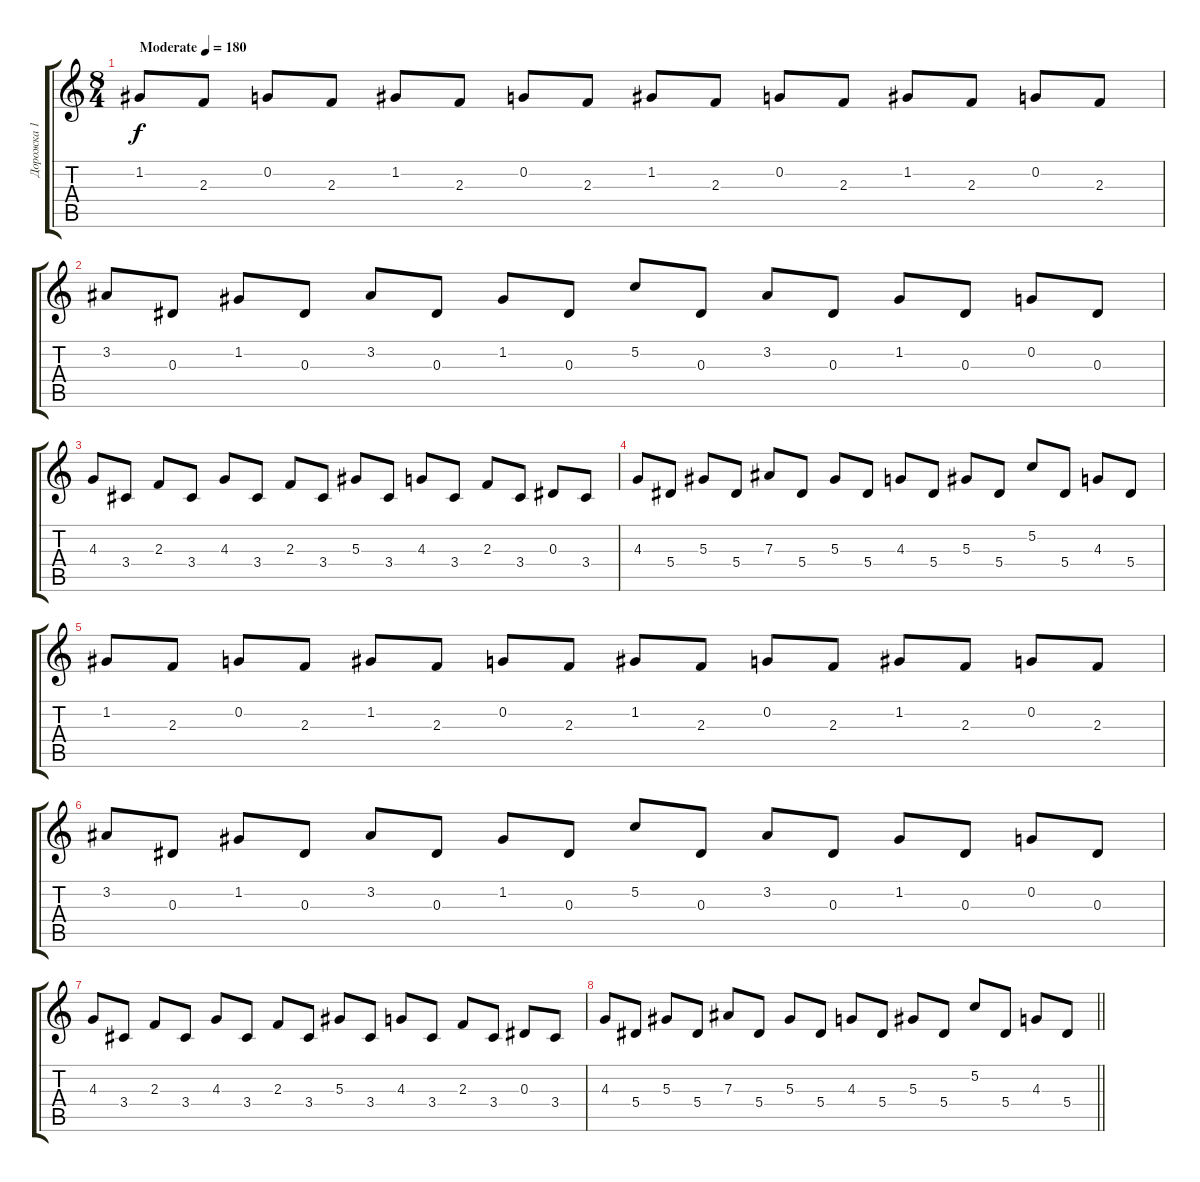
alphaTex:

\track ("Дорожка 1" "Дорожка 1") {instrument electricguitarclean}
\staff {score tabs}
\tuning (C4 G3 Eb3 Bb2 F2 C2) {hide}
\ts (8 4)
\tempo (180 "Moderate")
\clef g2
\ks c
1.2.8{dy f instrument electricguitarclean} 2.3.8 0.2.8 2.3.8 1.2.8 2.3.8 0.2.8 2.3.8 1.2.8 2.3.8 0.2.8 2.3.8 1.2.8 2.3.8 0.2.8 2.3.8 |
3.2.8 0.3.8 1.2.8 0.3.8 3.2.8 0.3.8 1.2.8 0.3.8 5.2.8 0.3.8 3.2.8 0.3.8 1.2.8 0.3.8 0.2.8 0.3.8 |
4.3.8 3.4.8 2.3.8 3.4.8 4.3.8 3.4.8 2.3.8 3.4.8 5.3.8 3.4.8 4.3.8 3.4.8 2.3.8 3.4.8 0.3.8 3.4.8 |
4.3.8 5.4.8 5.3.8 5.4.8 7.3.8 5.4.8 5.3.8 5.4.8 4.3.8 5.4.8 5.3.8 5.4.8 5.2.8 5.4.8 4.3.8 5.4.8 |
1.2.8 2.3.8 0.2.8 2.3.8 1.2.8 2.3.8 0.2.8 2.3.8 1.2.8 2.3.8 0.2.8 2.3.8 1.2.8 2.3.8 0.2.8 2.3.8 |
3.2.8 0.3.8 1.2.8 0.3.8 3.2.8 0.3.8 1.2.8 0.3.8 5.2.8 0.3.8 3.2.8 0.3.8 1.2.8 0.3.8 0.2.8 0.3.8 |
4.3.8 3.4.8 2.3.8 3.4.8 4.3.8 3.4.8 2.3.8 3.4.8 5.3.8 3.4.8 4.3.8 3.4.8 2.3.8 3.4.8 0.3.8 3.4.8 |
\barLineRight lightlight
4.3.8 5.4.8 5.3.8 5.4.8 7.3.8 5.4.8 5.3.8 5.4.8 4.3.8 5.4.8 5.3.8 5.4.8 5.2.8 5.4.8 4.3.8 5.4.8
